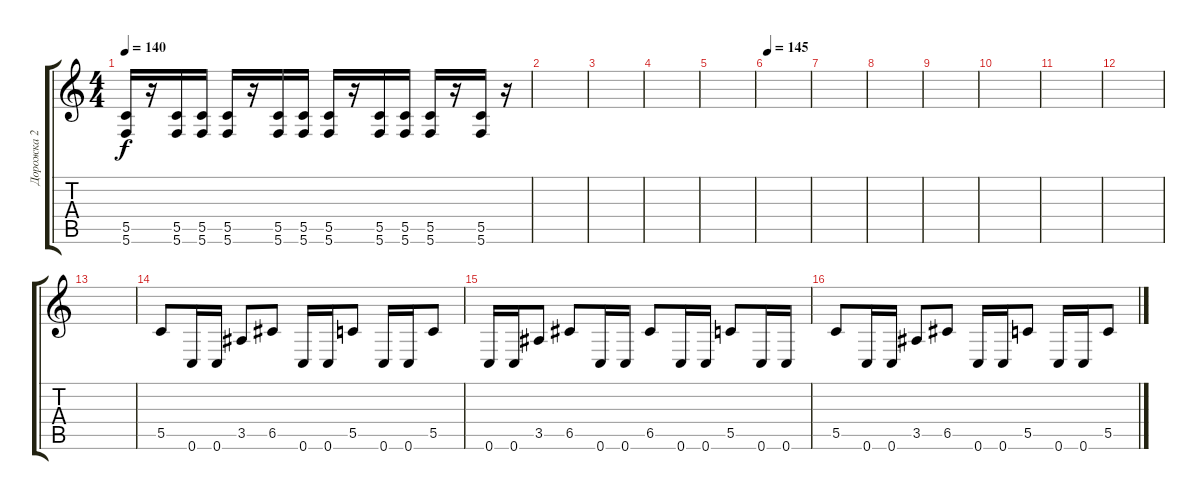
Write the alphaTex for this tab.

\track ("Дорожка 2" "Дорожка 2") {instrument distortionguitar}
\staff {score tabs}
\tuning (D4 A3 F3 C3 G2 C2) {hide}
\ts (4 4)
\tempo 140
\clef g2
\ks c
(5.5 5.6).16{dy f} r.16 (5.5 5.6).16 (5.5 5.6).16 (5.5 5.6).16 r.16 (5.5 5.6).16 (5.5 5.6).16 (5.5 5.6).16 r.16 (5.5 5.6).16 (5.5 5.6).16 (5.5 5.6).16 r.16 (5.5 5.6).16 r.16 |
|
|
|
|
\tempo 145
|
|
|
|
|
|
|
|
5.5.8 0.6.16 0.6.16 3.5.8 6.5.8 0.6.16 0.6.16 5.5.8 0.6.16 0.6.16 5.5.8 |
0.6.16 0.6.16 3.5.8 6.5.8 0.6.16 0.6.16 6.5.8 0.6.16 0.6.16 5.5.8 0.6.16 0.6.16 |
5.5.8 0.6.16 0.6.16 3.5.8 6.5.8 0.6.16 0.6.16 5.5.8 0.6.16 0.6.16 5.5.8
